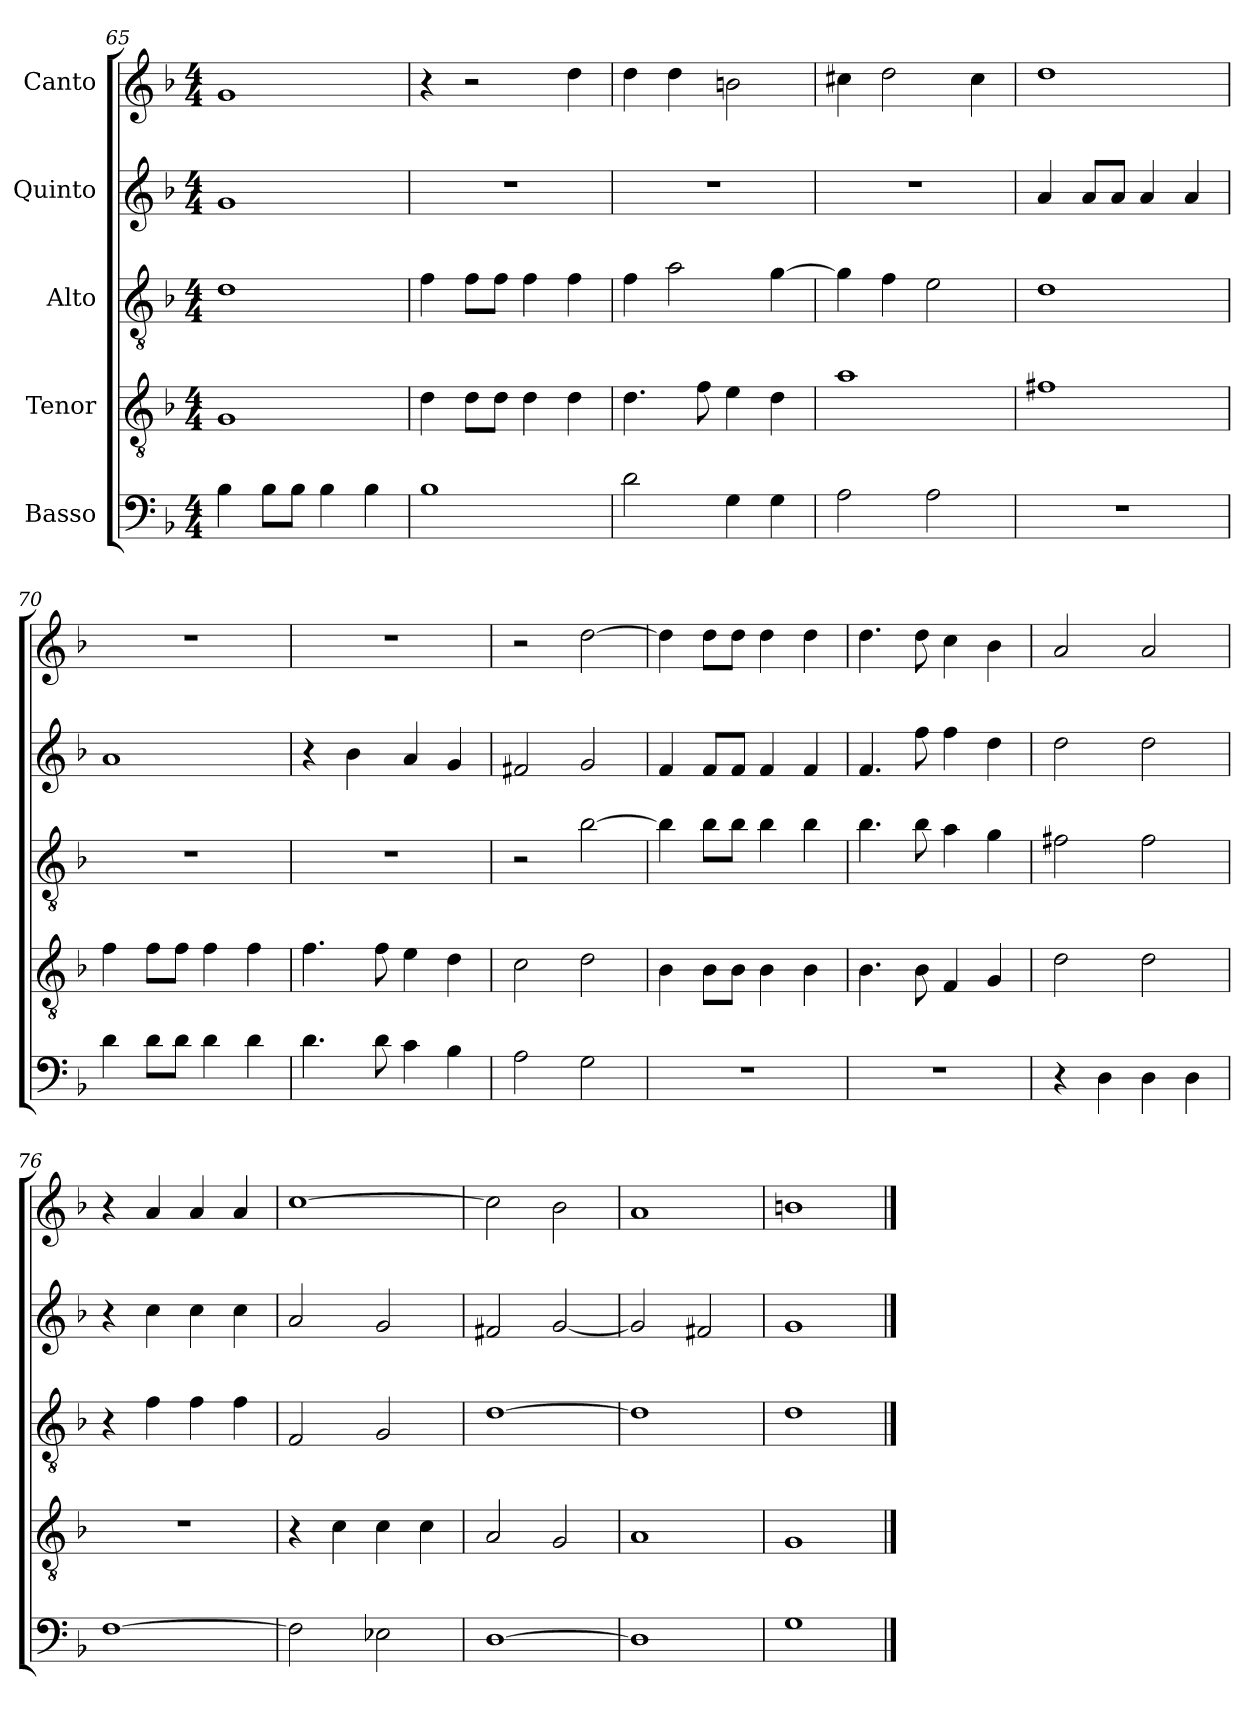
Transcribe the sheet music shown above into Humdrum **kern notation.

**kern	**kern	**kern	**kern	**kern
*part5	*part4	*part3	*part2	*part1
*staff5	*staff4	*staff3	*staff2	*staff1
*I"Basso	*I"Tenor	*I"Alto	*I"Quinto	*I"Canto
*clefF4	*clefGv2	*clefGv2	*clefG2	*clefG2
*k[b-]	*k[b-]	*k[b-]	*k[b-]	*k[b-]
*F:	*F:	*F:	*F:	*F:
*M4/4	*M4/4	*M4/4	*M4/4	*M4/4
=65	=65	=65	=65	=65
4B-\	1G	1d	1g	1g
8B-\L	.	.	.	.
8B-\J	.	.	.	.
4B-\	.	.	.	.
4B-\	.	.	.	.
=66	=66	=66	=66	=66
1B-	4d\	4f\	1r	4r
.	8d\L	8f\L	.	2r
.	8d\J	8f\J	.	.
.	4d\	4f\	.	.
.	4d\	4f\	.	4dd\
=67	=67	=67	=67	=67
2d\	4.d\	4f\	1r	4dd\
.	.	2a\	.	4dd\
.	8f\	.	.	.
4G\	4e\	.	.	2bn\
4G\	4d\	[4g\	.	.
=68	=68	=68	=68	=68
2A\	1a	4g\]	1r	4cc#X\
.	.	4f\	.	2dd\
2A\	.	2e\	.	.
.	.	.	.	4cc#\
=69	=69	=69	=69	=69
1r	1f#X	1d	4a/	1dd
.	.	.	8a/L	.
.	.	.	8a/J	.
.	.	.	4a/	.
.	.	.	4a/	.
=70	=70	=70	=70	=70
4d\	4f\	1r	1a	1r
8d\L	8f\L	.	.	.
8d\J	8f\J	.	.	.
4d\	4f\	.	.	.
4d\	4f\	.	.	.
=71	=71	=71	=71	=71
4.d\	4.f\	1r	4r	1r
.	.	.	4b-\	.
8d\	8f\	.	.	.
4c\	4e\	.	4a/	.
4B-\	4d\	.	4g/	.
=72	=72	=72	=72	=72
2A\	2c\	2r	2f#X/	2r
2G\	2d\	[2b-\	2g/	[2dd\
=73	=73	=73	=73	=73
1r	4B-\	4b-\]	4f/	4dd\]
.	8B-\L	8b-\L	8f/L	8dd\L
.	8B-\J	8b-\J	8f/J	8dd\J
.	4B-\	4b-\	4f/	4dd\
.	4B-\	4b-\	4f/	4dd\
=74	=74	=74	=74	=74
1r	4.B-\	4.b-\	4.f/	4.dd\
.	8B-\	8b-\	8ff\	8dd\
.	4F/	4a\	4ff\	4cc\
.	4G/	4g\	4dd\	4b-\
=75	=75	=75	=75	=75
4r	2d\	2f#X\	2dd\	2a/
4D\	.	.	.	.
4D\	2d\	2f#\	2dd\	2a/
4D\	.	.	.	.
=76	=76	=76	=76	=76
[1F	1r	4r	4r	4r
.	.	4f\	4cc\	4a/
.	.	4f\	4cc\	4a/
.	.	4f\	4cc\	4a/
=77	=77	=77	=77	=77
2F\]	4r	2F/	2a/	[1cc
.	4c\	.	.	.
2E-X\	4c\	2G/	2g/	.
.	4c\	.	.	.
=78	=78	=78	=78	=78
[1D	2A/	[1d	2f#X/	2cc\]
.	2G/	.	[2g/	2b-\
=79	=79	=79	=79	=79
1D]	1A	1d]	2g/]	1a
.	.	.	2f#X/	.
=80	=80	=80	=80	=80
1G	1G	1d	1g	1bn
==	==	==	==	==
*-	*-	*-	*-	*-
